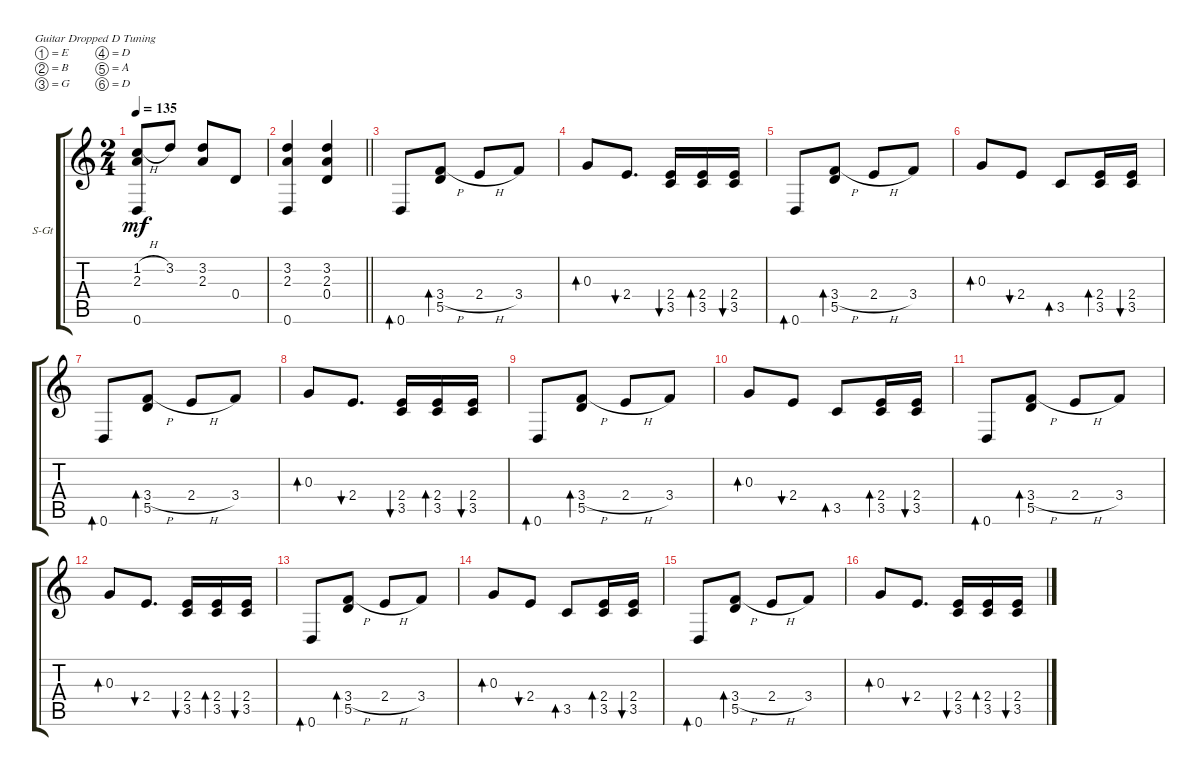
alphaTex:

\defaultSystemsLayout 4
\bracketExtendMode groupsimilarinstruments
\firstSystemTrackNameOrientation horizontal
\otherSystemsTrackNameOrientation horizontal
\track ("Acoustic-6-1" "S-Gt") {instrument acousticguitarsteel}
\staff {score tabs}
\tuning (E4 B3 G3 D3 A2 D2)
\ts (2 4)
\tempo 135
\clef g2
\ks c
(1.2{h} 2.3 0.6).8{dy mf} 3.2.8 (3.2 2.3).8 0.4.8 |
\barLineRight lightlight
(3.2 2.3 0.6).4 (3.2 2.3 0.4).4 |
0.6.8{bd 30} (3.4{h} 5.5).8{bd 30} 2.4{h}.8 3.4.8 |
0.3.8{bd 30} 2.4.8{d bu 30} (2.4 3.5).16{bu 30} (2.4 3.5).16{bd 30} (2.4 3.5).16{bu 30} |
0.6.8{bd 30} (5.5 3.4{h}).8{bd 30} 2.4{h}.8 3.4.8 |
0.3.8{bd 30} 2.4.8{bu 30} 3.5.8{bd 30} (2.4 3.5).16{bd 30} (2.4 3.5).16{bu 30} |
0.6.8{bd 30} (5.5 3.4{h}).8{bd 30} 2.4{h}.8 3.4.8 |
0.3.8{bd 30} 2.4.8{d bu 30} (2.4 3.5).16{bu 30} (2.4 3.5).16{bd 30} (2.4 3.5).16{bu 30} |
0.6.8{bd 30} (5.5 3.4{h}).8{bd 30} 2.4{h}.8 3.4.8 |
0.3.8{bd 30} 2.4.8{bu 30} 3.5.8{bd 30} (2.4 3.5).16{bd 30} (2.4 3.5).16{bu 30} |
0.6.8{bd 30} (3.4{h} 5.5).8{bd 30} 2.4{h}.8 3.4.8 |
0.3.8{bd 30} 2.4.8{d bu 30} (2.4 3.5).16{bu 30} (2.4 3.5).16{bd 30} (2.4 3.5).16{bu 30} |
0.6.8{bd 30} (5.5 3.4{h}).8{bd 30} 2.4{h}.8 3.4.8 |
0.3.8{bd 30} 2.4.8{bu 30} 3.5.8{bd 30} (2.4 3.5).16{bd 30} (2.4 3.5).16{bu 30} |
0.6.8{bd 30} (5.5 3.4{h}).8{bd 30} 2.4{h}.8 3.4.8 |
0.3.8{bd 30} 2.4.8{d bu 30} (2.4 3.5).16{bu 30} (2.4 3.5).16{bd 30} (2.4 3.5).16{bu 30}
